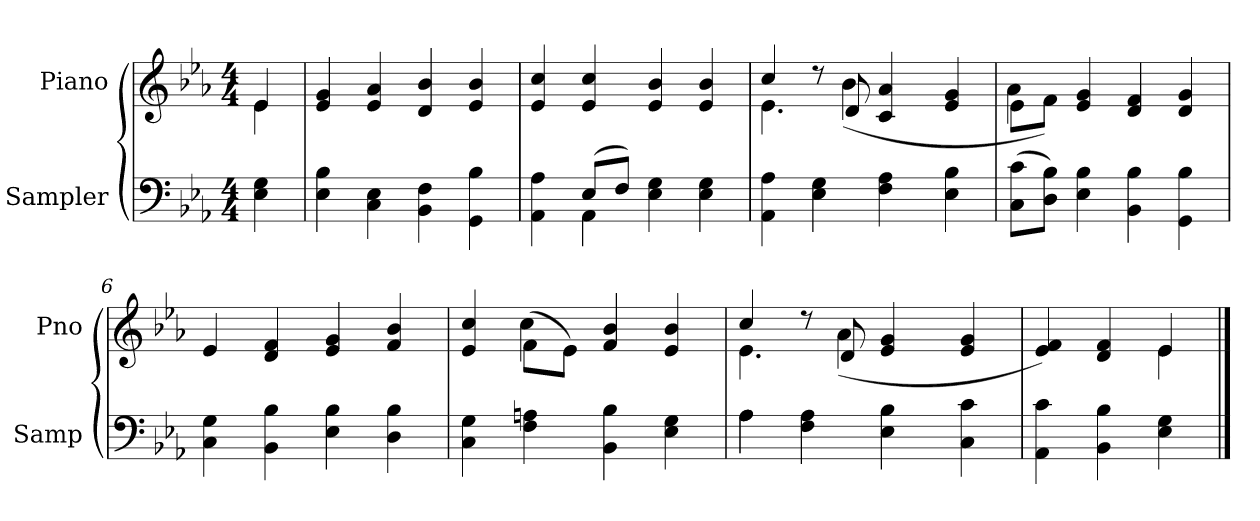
**kern	**kern
*part2	*part1
*staff2	*staff1
*I"Sampler	*I"Piano
*I'Samp	*I'Pno
*clefF4	*clefG2
*k[b-e-a-]	*k[b-e-a-]
*E-:	*E-:
*M4/4	*M4/4
=1	=1
*	*^
4E- 4G	4e-/	4e-
*	*v	*v
=2	=2
4E- 4B-	4e- 4g
4C 4E-	4e- 4a-
4BB- 4F	4d 4b-
4GG 4B-	4e- 4b-
=3	=3
*^	*
4AA- 4A-	4ryy	4e- 4cc
(8E-/L	4AA-	4e- 4cc
8F/J)	.	.
4E- 4G	2ryy	4e- 4b-
4E- 4G	.	4e- 4b-
*v	*v	*
=4	=4
*	*^
4AA- 4A-	4cc/	4.e-
4E- 4G	8r	.
.	8d/	(4b-
4F 4A-	4c 4a-	.
.	.	4.ryy
4E- 4B-	4e- 4g	.
=5	=5	=5
(8C\ 8c\L	8e-\L	4a-
8D\ 8B-\J)	8f\J)	.
4E- 4B-	4e- 4g	2.ryy
4BB- 4B-	4d 4f	.
4GG 4B-	4d 4g	.
*	*v	*v
=6	=6
4C 4G	4e-
4BB- 4B-	4d 4f
4E- 4B-	4e- 4g
4D 4B-	4f 4b-
=7	=7
*	*^
4C 4G	4e- 4cc	4ryy
4F 4An	(8f\L	4cc
.	8e-\J)	.
4BB- 4B-	4f 4b-	2ryy
4E- 4G	4e- 4b-	.
=8	=8	=8
*^	*	*
4A-\	4A-	4cc/	4.e-
4F 4A-	2.ryy	8r	.
.	.	8d/	(4a-
4E- 4B-	.	4e- 4g	.
.	.	.	4.ryy
4C 4c	.	4e- 4g	.
*v	*v	*	*
=9	=9	=9
4AA- 4c	4e- 4f)	2ryy
4BB- 4B-	4d 4f	.
4E- 4G	4e-/	4e-
*	*v	*v
==	==
*-	*-
